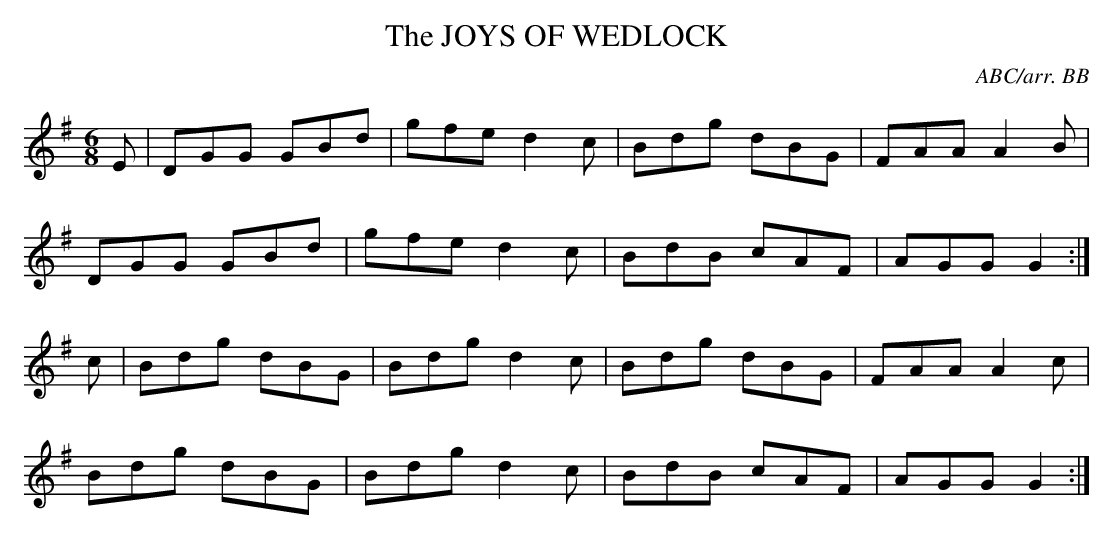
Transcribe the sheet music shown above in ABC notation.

X:1
T:JOYS OF WEDLOCK, The
C:ABC/arr. BB
L:1/8
M:6/8
K:G
E|DGG GBd|gfe d2c|Bdg dBG|FAA A2B|
DGG GBd|gfe d2c|BdB cAF|AGG G2:|
c|Bdg dBG|Bdg d2c|Bdg dBG|FAA A2c|
Bdg dBG|Bdg d2c|BdB cAF|AGG G2:|
